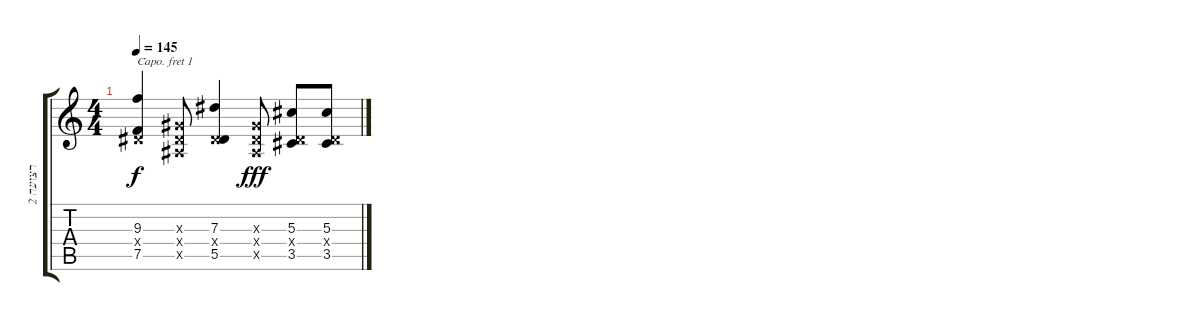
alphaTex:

\track ("רצועה 2" "רצועה 2") {instrument acousticguitarsteel}
\staff {score tabs}
\capo 1
\tuning (E4 B3 G3 D3 A2 E2) {hide}
\ts (4 4)
\tempo 145
\clef g2
\ks c
(9.3 0.4{x} 7.5).4{dy f} (0.3{x} 0.4{x} 0.5{x}).8 (7.3 0.4{x} 5.5).4 (0.3{x} 0.4{x} 0.5{x}).8{dy fff} (5.3 0.4{x} 3.5).8 (5.3 0.4{x} 3.5).8
